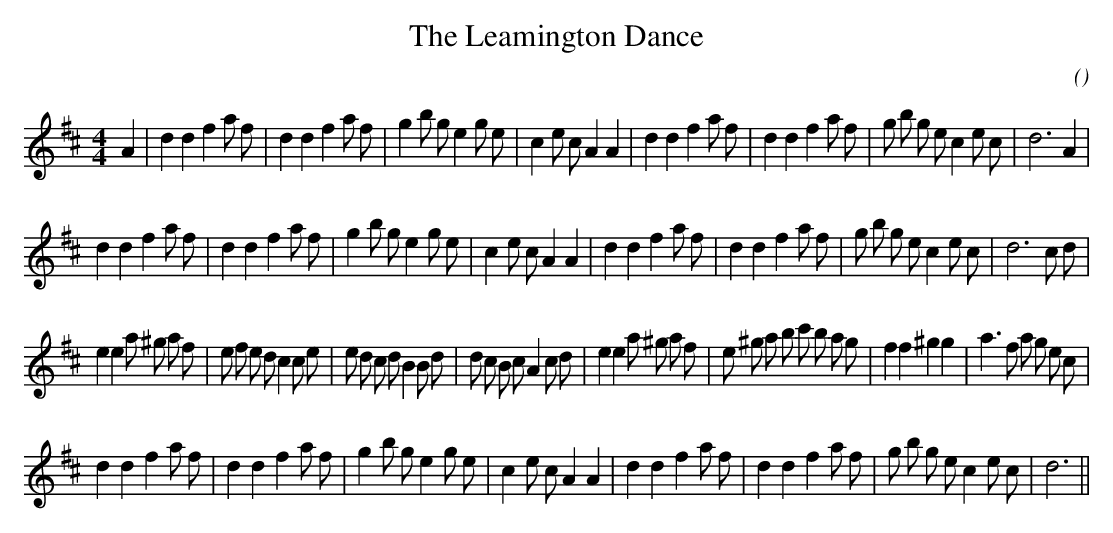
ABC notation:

X:1
T: The Leamington Dance
C:
O:
M:4/4
K:D
K:D
M:4/4
L:1/16
A4 |d4 d4 f4 a2 f2 |d4 d4 f4 a2 f2 |g4 b2 g2 e4 g2 e2 |c4 e2 c2 A4 A4 |d4 d4 f4 a2 f2 |d4 d4 f4 a2 f2 |g2 b2 g2 e2 c4 e2 c2 |d12 A4 |
d4 d4 f4 a2 f2 |d4 d4 f4 a2 f2 |g4 b2 g2 e4 g2 e2 |c4 e2 c2 A4 A4 |d4 d4 f4 a2 f2 |d4 d4 f4 a2 f2 |g2 b2 g2 e2 c4 e2 c2 |d12 c2 d2 |
e4 e4 a2 ^g2 a2 f2 |e2 f2 e2 d2 c4 c2 e2 |e2 d2 c2 d2 B4 B2 d2 |d2 c2 B2 c2 A4 c2 d2 |e4 e4 a2 ^g2 a2 f2 |e2 ^g2 a2 b2 c'2 b2 a2 g2 |f4 f4 ^g4 g4 |a6 f2 a2 g2 e2 c2 |
d4 d4 f4 a2 f2 |d4 d4 f4 a2 f2 |g4 b2 g2 e4 g2 e2 |c4 e2 c2 A4 A4 |d4 d4 f4 a2 f2 |d4 d4 f4 a2 f2 |g2 b2 g2 e2 c4 e2 c2 |d12 ||
